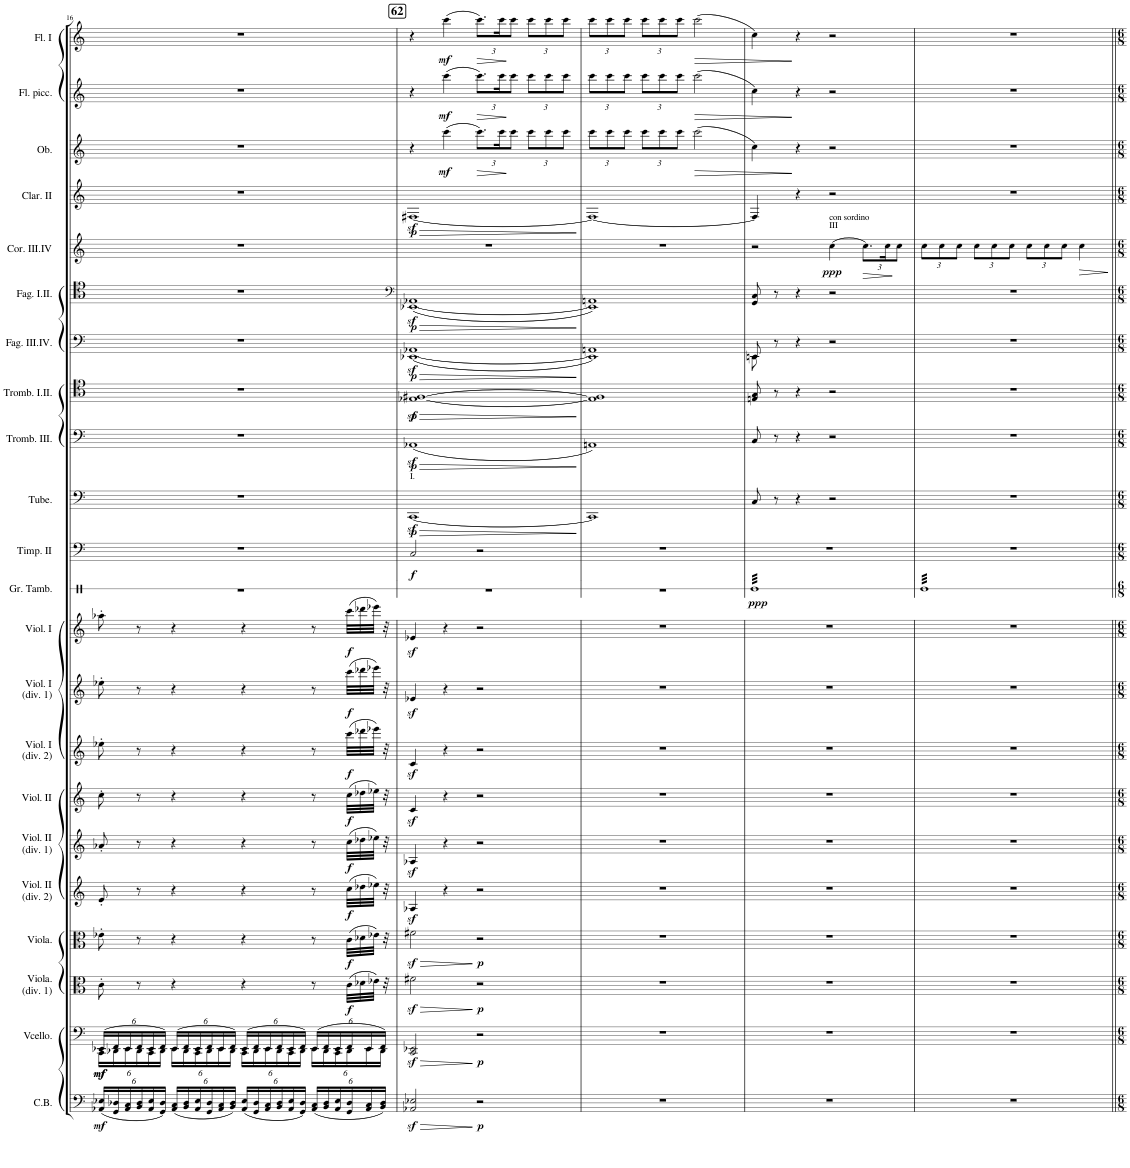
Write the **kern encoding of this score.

**kern	**dynam	**kern	**dynam	**kern	**dynam	**kern	**dynam	**kern	**dynam	**kern	**dynam	**kern	**dynam	**kern	**dynam	**kern	**dynam	**kern	**dynam	**kern	**dynam	**kern	**dynam	**kern	**dynam	**kern	**dynam	**kern	**dynam	**kern	**dynam	**kern	**dynam	**kern	**dynam	**kern	**dynam	**kern	**dynam	**kern	**dynam
*part21	*part21	*part20	*part20	*part19	*part19	*part18	*part18	*part17	*part17	*part16	*part16	*part15	*part15	*part14	*part14	*part13	*part13	*part12	*part12	*part11	*part11	*part10	*part10	*part9	*part9	*part8	*part8	*part7	*part7	*part6	*part6	*part5	*part5	*part4	*part4	*part3	*part3	*part2	*part2	*part1	*part1
*staff21	*staff21	*staff20	*staff20	*staff19	*staff19	*staff18	*staff18	*staff17	*staff17	*staff16	*staff16	*staff15	*staff15	*staff14	*staff14	*staff13	*staff13	*staff12	*staff12	*staff11	*staff11	*staff10	*staff10	*staff9	*staff9	*staff8	*staff8	*staff7	*staff7	*staff6	*staff6	*staff5	*staff5	*staff4	*staff4	*staff3	*staff3	*staff2	*staff2	*staff1	*staff1
*I"Contrabasso	*	*I"Violoncello	*	*I"Violas	*	*I"Viola.	*	*I"Violins	*	*I"Violino II.	*	*I"Violins	*	*I"Violins	*	*I"Violino I.	*	*I"Violins	*	*I"Timpani II in Gis (Sol#) Cis (Ut#)	*	*I"2 Tube.	*	*I"Trombone III.	*	*I"Tromboni I e II.	*	*I"Bassoon	*	*I"I.II.  4 Fagotti  III.IV.	*	*I"High C Horn	*	*I"C Clarinet	*	*I"2 Oboi.	*	*I"Flauto piccolo.	*	*I"Flauto I.	*
*I'C.B.	*	*I'Vcello.	*	*	*	*I'Viola.	*	*	*	*	*	*	*	*	*	*	*	*I'Viol. I	*	*I'Timp. II	*	*I'Tube.	*	*I'Tromb. III.	*	*I'Tromb. I.II.	*	*	*	*I'Fag. I.II.	*	*	*	*	*	*I'Ob.	*	*I'Fl. picc.	*	*I'Fl. I	*
!!LO:PB:g=z
*clefF4	*	*clefF4	*	*clefC3	*	*clefC3	*	*clefG2	*	*clefG2	*	*clefG2	*	*clefG2	*	*clefG2	*	*clefG2	*	*clefF4	*	*clefF4	*	*clefF4	*	*clefC4	*	*clefF4	*	*clefC4	*	*clefG2	*	*clefG2	*	*clefG2	*	*clefG2	*	*clefG2	*
*Trd7c12	*	*	*	*	*	*	*	*	*	*	*	*	*	*	*	*	*	*	*	*	*	*	*	*	*	*	*	*	*	*	*	*Trd7c12	*	*Trd1c2	*	*	*	*Trd-7c-12	*	*	*
*k[]	*	*k[]	*	*k[]	*	*k[]	*	*k[]	*	*k[]	*	*k[]	*	*k[]	*	*k[]	*	*k[]	*	*k[]	*	*k[]	*	*k[]	*	*k[]	*	*k[]	*	*k[]	*	*k[]	*	*k[]	*	*k[]	*	*k[]	*	*k[]	*
*M4/4	*	*M4/4	*	*M4/4	*	*M4/4	*	*M4/4	*	*M4/4	*	*M4/4	*	*M4/4	*	*M4/4	*	*M4/4	*	*M4/4	*	*M4/4	*	*M4/4	*	*M4/4	*	*M4/4	*	*M4/4	*	*M4/4	*	*M4/4	*	*M4/4	*	*M4/4	*	*M4/4	*
*met(c)	*	*met(c)	*	*met(c)	*	*met(c)	*	*met(c)	*	*met(c)	*	*met(c)	*	*met(c)	*	*met(c)	*	*met(c)	*	*met(c)	*	*met(c)	*	*met(c)	*	*met(c)	*	*met(c)	*	*met(c)	*	*met(c)	*	*met(c)	*	*met(c)	*	*met(c)	*	*met(c)	*
*Xbrackettup	*	*Xbrackettup	*	*	*	*	*	*	*	*	*	*	*	*	*	*	*	*	*	*	*	*	*	*	*	*	*	*	*	*	*	*	*	*	*	*	*	*	*	*	*
=16	=16	=16	=16	=16	=16	=16	=16	=16	=16	=16	=16	=16	=16	=16	=16	=16	=16	=16	=16	=16	=16	=16	=16	=16	=16	=16	=16	=16	=16	=16	=16	=16	=16	=16	=16	=16	=16	=16	=16	=16	=16
*	*	*^	*	*	*	*	*	*	*	*	*	*	*	*	*	*	*	*	*	*	*	*	*	*	*	*	*	*	*	*	*	*	*	*	*	*	*	*	*	*	*
!	!LO:DY:b	!	!	!LO:DY:b	!	!	!	!	!	!	!	!	!	!	!	!	!	!	!	!	!	!	!	!	!	!	!	!	!	!	!	!	!	!	!	!	!	!	!	!	!	!
!	!	!	!	!LO:DY:n=1:b	!	!	!	!	!	!	!	!	!	!	!	!	!	!	!	!	!	!	!	!	!	!	!	!	!	!	!	!	!	!	!	!	!	!	!	!	!	!
(24AA-X/ 24E-X/LL	mf	(24EE-X/LL	24CC\LL	mf mf	8c'\	.	8e-X'\	.	8e'/	.	8a-X'/	.	8cc'\	.	8ee-X'\	.	8ee-X'\	.	8aa-X'\	.	1r	.	1r	.	1r	.	1r	.	1r	.	1r	.	1r	.	1r	.	1r	.	1r	.	1r	.
24GG/ 24D-X/	.	24FF/	24DD-X\	.	.	.	.	.	.	.	.	.	.	.	.	.	.	.	.	.	.	.	.	.	.	.	.	.	.	.	.	.	.	.	.	.	.	.	.	.	.	.
24AA-/ 24C/	.	24EE-/	24EE-\	.	.	.	.	.	.	.	.	.	.	.	.	.	.	.	.	.	.	.	.	.	.	.	.	.	.	.	.	.	.	.	.	.	.	.	.	.	.	.
24BB/ 24D-/	.	24FF/	24DD-\	.	8r	.	8r	.	8r	.	8r	.	8r	.	8r	.	8r	.	8r	.	.	.	.	.	.	.	.	.	.	.	.	.	.	.	.	.	.	.	.	.	.	.
24AA-/ 24E-/	.	24EE-/	24CC\	.	.	.	.	.	.	.	.	.	.	.	.	.	.	.	.	.	.	.	.	.	.	.	.	.	.	.	.	.	.	.	.	.	.	.	.	.	.	.
24GG/ 24D-/JJ)	.	24FF/JJ)	24DD-\JJ	.	.	.	.	.	.	.	.	.	.	.	.	.	.	.	.	.	.	.	.	.	.	.	.	.	.	.	.	.	.	.	.	.	.	.	.	.	.	.
(24AA-/ 24C/LL	.	(24EE-/LL	24EE-\LL	.	4r	.	4r	.	4r	.	4r	.	4r	.	4r	.	4r	.	4r	.	.	.	.	.	.	.	.	.	.	.	.	.	.	.	.	.	.	.	.	.	.	.
24BB/ 24D-/	.	24FF/	24DD-\	.	.	.	.	.	.	.	.	.	.	.	.	.	.	.	.	.	.	.	.	.	.	.	.	.	.	.	.	.	.	.	.	.	.	.	.	.	.	.
24AA-/ 24E-/	.	24EE-/	24CC\	.	.	.	.	.	.	.	.	.	.	.	.	.	.	.	.	.	.	.	.	.	.	.	.	.	.	.	.	.	.	.	.	.	.	.	.	.	.	.
24GG/ 24D-/	.	24FF/	24DD-\	.	.	.	.	.	.	.	.	.	.	.	.	.	.	.	.	.	.	.	.	.	.	.	.	.	.	.	.	.	.	.	.	.	.	.	.	.	.	.
24AA-/ 24C/	.	24EE-/	24EE-\	.	.	.	.	.	.	.	.	.	.	.	.	.	.	.	.	.	.	.	.	.	.	.	.	.	.	.	.	.	.	.	.	.	.	.	.	.	.	.
24BB/ 24D-/JJ)	.	24FF/JJ)	24DD-\JJ	.	.	.	.	.	.	.	.	.	.	.	.	.	.	.	.	.	.	.	.	.	.	.	.	.	.	.	.	.	.	.	.	.	.	.	.	.	.	.
(24AA-/ 24E-/LL	.	(24EE-/LL	24CC\LL	.	4r	.	4r	.	4r	.	4r	.	4r	.	4r	.	4r	.	4r	.	.	.	.	.	.	.	.	.	.	.	.	.	.	.	.	.	.	.	.	.	.	.
24GG/ 24D-/	.	24FF/	24DD-\	.	.	.	.	.	.	.	.	.	.	.	.	.	.	.	.	.	.	.	.	.	.	.	.	.	.	.	.	.	.	.	.	.	.	.	.	.	.	.
24AA-/ 24C/	.	24EE-/	24EE-\	.	.	.	.	.	.	.	.	.	.	.	.	.	.	.	.	.	.	.	.	.	.	.	.	.	.	.	.	.	.	.	.	.	.	.	.	.	.	.
24BB/ 24D-/	.	24FF/	24DD-\	.	.	.	.	.	.	.	.	.	.	.	.	.	.	.	.	.	.	.	.	.	.	.	.	.	.	.	.	.	.	.	.	.	.	.	.	.	.	.
24AA-/ 24E-/	.	24EE-/	24CC\	.	.	.	.	.	.	.	.	.	.	.	.	.	.	.	.	.	.	.	.	.	.	.	.	.	.	.	.	.	.	.	.	.	.	.	.	.	.	.
24GG/ 24D-/JJ)	.	24FF/JJ)	24DD-\JJ	.	.	.	.	.	.	.	.	.	.	.	.	.	.	.	.	.	.	.	.	.	.	.	.	.	.	.	.	.	.	.	.	.	.	.	.	.	.	.
(24AA-/ 24C/LL	.	(24EE-/LL	24EE-\LL	.	8r	.	8r	.	8r	.	8r	.	8r	.	8r	.	8r	.	8r	.	.	.	.	.	.	.	.	.	.	.	.	.	.	.	.	.	.	.	.	.	.	.
24BB/ 24D-/	.	24FF/	24DD-\	.	.	.	.	.	.	.	.	.	.	.	.	.	.	.	.	.	.	.	.	.	.	.	.	.	.	.	.	.	.	.	.	.	.	.	.	.	.	.
24AA-/ 24E-/	.	24EE-/	24CC\	.	.	.	.	.	.	.	.	.	.	.	.	.	.	.	.	.	.	.	.	.	.	.	.	.	.	.	.	.	.	.	.	.	.	.	.	.	.	.
!	!	!	!	!	!	!LO:DY:b	!	!LO:DY:b	!	!LO:DY:b	!	!LO:DY:b	!	!LO:DY:b	!	!LO:DY:b	!	!LO:DY:b	!	!LO:DY:b	!	!	!	!	!	!	!	!	!	!	!	!	!	!	!	!	!	!	!	!	!	!
24GG/ 24D-/	.	24FF/	24DD-\	.	(32c\LLL	f	(32c\LLL	f	(32cc\LLL	f	(32cc\LLL	f	(32cc\LLL	f	(32ccc\LLL	f	(32ccc\LLL	f	(32ccc\LLL	f	.	.	.	.	.	.	.	.	.	.	.	.	.	.	.	.	.	.	.	.	.	.
.	.	.	.	.	32d-X\	.	32d-X\	.	32dd-X\	.	32dd-X\	.	32dd-X\	.	32ddd-X\	.	32ddd-X\	.	32ddd-X\	.	.	.	.	.	.	.	.	.	.	.	.	.	.	.	.	.	.	.	.	.	.	.
24AA-/ 24C/	.	24EE-/	24EE-\	.	.	.	.	.	.	.	.	.	.	.	.	.	.	.	.	.	.	.	.	.	.	.	.	.	.	.	.	.	.	.	.	.	.	.	.	.	.	.
.	.	.	.	.	32e-X\JJJ)	.	32e-X\JJJ)	.	32ee-X\JJJ)	.	32ee-X\JJJ)	.	32ee-X\JJJ)	.	32eee-X\JJJ)	.	32eee-X\JJJ)	.	32eee-X\JJJ)	.	.	.	.	.	.	.	.	.	.	.	.	.	.	.	.	.	.	.	.	.	.	.
24BB/ 24D-/JJ)	.	24FF/JJ)	24DD-\JJ	.	.	.	.	.	.	.	.	.	.	.	.	.	.	.	.	.	.	.	.	.	.	.	.	.	.	.	.	.	.	.	.	.	.	.	.	.	.	.
.	.	.	.	.	32r	.	32r	.	32r	.	32r	.	32r	.	32r	.	32r	.	32r	.	.	.	.	.	.	.	.	.	.	.	.	.	.	.	.	.	.	.	.	.	.	.
*	*	*v	*v	*	*	*	*	*	*	*	*	*	*	*	*	*	*	*	*	*	*	*	*	*	*	*	*	*	*	*	*	*	*	*	*	*	*	*	*	*	*	*
!!LO:REH:place=s1:a:B:cj:fs=14:t=62
=17	=17	=17	=17	=17	=17	=17	=17	=17	=17	=17	=17	=17	=17	=17	=17	=17	=17	=17	=17	=17	=17	=17	=17	=17	=17	=17	=17	=17	=17	=17	=17	=17	=17	=17	=17	=17	=17	=17	=17	=17	=17
*	*	*	*	*	*	*	*	*	*	*	*	*	*	*	*	*	*	*	*	*	*	*	*	*	*	*	*	*	*	*clefF4	*	*	*	*	*	*	*	*	*	*	*
!	!	!	!	!	!	!	!	!	!	!	!	!	!	!	!	!	!	!	!	!	!	!LO:TX:a:t=I.	!	!	!	!	!	!	!	!	!	!	!	!	!	!	!	!	!	!	!
!	!LO:HP:b	!	!LO:HP:b	!	!LO:HP:b	!	!LO:HP:b	!	!	!	!	!	!	!	!	!	!	!	!	!	!LO:DY:b	!	!LO:HP:b	!	!LO:HP:b	!	!LO:HP:b	!	!LO:HP:b	!	!LO:HP:b	!	!	!	!LO:HP:b	!	!	!	!	!	!
!	!	!	!	!	!	!	!	!	!	!	!	!	!	!	!	!	!	!	!	!	!	!	!LO:DY:n=1:b	!	!LO:DY:n=1:b	!	!LO:DY:n=1:b	!	!LO:DY:n=1:b	!	!LO:DY:n=1:b	!	!	!	!LO:DY:n=1:b	!	!	!	!	!	!
2AA-X/z< 2E-X/z<	>	2CC/z< 2EE-X/z<	>	2f#Xz<\	>	2f#Xz<\	>	4A-Xz</	.	4A-Xz</	.	4cz</	.	4cz</	.	4e-Xz</	.	4e-Xz</	.	2C/	f	[1CCz<	> p	(1AA-Xz<	> p	[1E-Xz< [1F#Xz<	> p	([1EE-Xz< 1AA-Xz<	> p	([1EE-Xz< 1AA-Xz<	> p	1r	.	[1F#Xz<	> p	4r	.	4r	.	4r	.
!	!	!	!	!	!	!	!	!	!	!	!	!	!	!	!	!	!	!	!	!	!	!	!	!	!	!	!	!	!	!	!	!	!	!	!	!	!LO:DY:b	!	!LO:DY:b	!	!LO:DY:b
.	.	.	.	.	.	.	.	4r	.	4r	.	4r	.	4r	.	4r	.	4r	.	.	.	.	.	.	.	.	.	.	.	.	.	.	.	.	.	(4ccc\	mf	(4ccc\	mf	(4ccc\	mf
*	*	*	*	*	*	*	*	*	*	*	*	*	*	*	*	*	*	*	*	*	*	*	*	*	*	*	*	*	*	*	*	*	*	*	*	*Xbrackettup	*	*	*	*	*
!	!	!	!	!	!	!	!	!	!	!	!	!	!	!	!	!	!	!	!	!	!	!	!	!	!	!	!	!	!	!	!	!	!	!	!	!	!LO:HP:b	!	!	!	!
*	*	*	*	*	*	*	*	*	*	*	*	*	*	*	*	*	*	*	*	*	*	*	*	*	*	*	*	*	*	*	*	*	*	*	*	*	*	*Xbrackettup	*	*	*
!	!	!	!	!	!	!	!	!	!	!	!	!	!	!	!	!	!	!	!	!	!	!	!	!	!	!	!	!	!	!	!	!	!	!	!	!	!	!	!LO:HP:b	!	!
*	*	*	*	*	*	*	*	*	*	*	*	*	*	*	*	*	*	*	*	*	*	*	*	*	*	*	*	*	*	*	*	*	*	*	*	*	*	*	*	*Xbrackettup	*
!	!LO:DY:n=1:b	!	!LO:DY:n=1:b	!	!LO:DY:n=1:b	!	!LO:DY:n=1:b	!	!	!	!	!	!	!	!	!	!	!	!	!	!	!	!	!	!	!	!	!	!	!	!	!	!	!	!	!	!	!	!	!	!LO:HP:b
2r	] p	2r	] p	2r	] p	2r	] p	2r	.	2r	.	2r	.	2r	.	2r	.	2r	.	2r	.	.	.	.	.	.	.	.	.	.	.	.	.	.	.	12.ccc\L)	>	12.ccc\L)	>	12.ccc\L)	>
.	.	.	.	.	.	.	.	.	.	.	.	.	.	.	.	.	.	.	.	.	.	.	.	.	.	.	.	.	.	.	.	.	.	.	.	24ccc\K	.	24ccc\K	.	24ccc\K	.
.	.	.	.	.	.	.	.	.	.	.	.	.	.	.	.	.	.	.	.	.	.	.	.	.	.	.	.	.	.	.	.	.	.	.	.	12ccc\J	]	12ccc\J	]	12ccc\J	]
.	.	.	.	.	.	.	.	.	.	.	.	.	.	.	.	.	.	.	.	.	.	.	.	.	.	.	.	.	.	.	.	.	.	.	.	12ccc\L	.	12ccc\L	.	12ccc\L	.
.	.	.	.	.	.	.	.	.	.	.	.	.	.	.	.	.	.	.	.	.	.	.	.	.	.	.	.	.	.	.	.	.	.	.	.	12ccc\	.	12ccc\	.	12ccc\	.
.	.	.	.	.	.	.	.	.	.	.	.	.	.	.	.	.	.	.	.	.	.	.	.	.	.	.	.	.	.	.	.	.	.	.	.	12ccc\J	.	12ccc\J	.	12ccc\J	.
.	.	.	.	.	.	.	.	.	.	.	.	.	.	.	.	.	.	.	.	.	.	.	]	.	]	.	]	.	]	.	]	.	.	.	]	.	.	.	.	.	.
=18	=18	=18	=18	=18	=18	=18	=18	=18	=18	=18	=18	=18	=18	=18	=18	=18	=18	=18	=18	=18	=18	=18	=18	=18	=18	=18	=18	=18	=18	=18	=18	=18	=18	=18	=18	=18	=18	=18	=18	=18	=18
1r	.	1r	.	1r	.	1r	.	1r	.	1r	.	1r	.	1r	.	1r	.	1r	.	1r	.	1CC]	.	1AAn)	.	1E-] 1F#]	.	1EE-] 1AAn)	.	1EE-] 1AAn)	.	1r	.	1F#_	.	12ccc\L	.	12ccc\L	.	12ccc\L	.
.	.	.	.	.	.	.	.	.	.	.	.	.	.	.	.	.	.	.	.	.	.	.	.	.	.	.	.	.	.	.	.	.	.	.	.	12ccc\	.	12ccc\	.	12ccc\	.
.	.	.	.	.	.	.	.	.	.	.	.	.	.	.	.	.	.	.	.	.	.	.	.	.	.	.	.	.	.	.	.	.	.	.	.	12ccc\J	.	12ccc\J	.	12ccc\J	.
.	.	.	.	.	.	.	.	.	.	.	.	.	.	.	.	.	.	.	.	.	.	.	.	.	.	.	.	.	.	.	.	.	.	.	.	12ccc\L	.	12ccc\L	.	12ccc\L	.
.	.	.	.	.	.	.	.	.	.	.	.	.	.	.	.	.	.	.	.	.	.	.	.	.	.	.	.	.	.	.	.	.	.	.	.	12ccc\	.	12ccc\	.	12ccc\	.
.	.	.	.	.	.	.	.	.	.	.	.	.	.	.	.	.	.	.	.	.	.	.	.	.	.	.	.	.	.	.	.	.	.	.	.	12ccc\J	.	12ccc\J	.	12ccc\J	.
!	!	!	!	!	!	!	!	!	!	!	!	!	!	!	!	!	!	!	!	!	!	!	!	!	!	!	!	!	!	!	!	!	!	!	!	!	!LO:HP:b	!	!LO:HP:b	!	!LO:HP:b
.	.	.	.	.	.	.	.	.	.	.	.	.	.	.	.	.	.	.	.	.	.	.	.	.	.	.	.	.	.	.	.	.	.	.	.	(2ccc\	>	(2ccc\	>	(2ccc\	>
=19	=19	=19	=19	=19	=19	=19	=19	=19	=19	=19	=19	=19	=19	=19	=19	=19	=19	=19	=19	=19	=19	=19	=19	=19	=19	=19	=19	=19	=19	=19	=19	=19	=19	=19	=19	=19	=19	=19	=19	=19	=19
*	*	*	*	*	*	*	*	*	*	*	*	*	*	*	*	*	*	*	*	*	*	*	*	*	*	*	*	*^	*	*	*	*	*	*	*	*	*	*	*	*	*
1r	.	1r	.	1r	.	1r	.	1r	.	1r	.	1r	.	1r	.	1r	.	1r	.	1r	.	8C/	.	8C/	.	8En/ 8G/	.	8EEn/	8EE\	.	8GG/ 8C/	.	2r	.	4F#/]	.	4cc\)	.	4cc\)	.	4cc\)	.
.	.	.	.	.	.	.	.	.	.	.	.	.	.	.	.	.	.	.	.	.	.	8r	.	8r	.	8r	.	8r	2..ryy	.	8r	.	.	.	.	.	.	.	.	.	.	.
.	.	.	.	.	.	.	.	.	.	.	.	.	.	.	.	.	.	.	.	.	.	4r	.	4r	.	4r	.	4r	.	.	4r	.	.	.	4r	.	4r	]	4r	]	4r	]
!	!	!	!	!	!	!	!	!	!	!	!	!	!	!	!	!	!	!	!	!	!	!	!	!	!	!	!	!	!	!	!	!	!LO:TX:a:t=III	!	!	!	!	!	!	!	!	!
!	!	!	!	!	!	!	!	!	!	!	!	!	!	!	!	!	!	!	!	!	!	!	!	!	!	!	!	!	!	!	!	!	!LO:TX:a:t=con sordino	!	!	!	!	!	!	!	!	!
!	!	!	!	!	!	!	!	!	!	!	!	!	!	!	!	!	!	!	!	!	!	!	!	!	!	!	!	!	!	!	!	!	!	!LO:DY:b	!	!	!	!	!	!	!	!
.	.	.	.	.	.	.	.	.	.	.	.	.	.	.	.	.	.	.	.	.	.	2r	.	2r	.	2r	.	2r	.	.	2r	.	(4cc\	ppp	2r	.	2r	.	2r	.	2r	.
*	*	*	*	*	*	*	*	*	*	*	*	*	*	*	*	*	*	*	*	*	*	*	*	*	*	*	*	*	*	*	*	*	*Xbrackettup	*	*	*	*	*	*	*	*	*
!	!	!	!	!	!	!	!	!	!	!	!	!	!	!	!	!	!	!	!	!	!	!	!	!	!	!	!	!	!	!	!	!	!	!LO:HP:b	!	!	!	!	!	!	!	!
.	.	.	.	.	.	.	.	.	.	.	.	.	.	.	.	.	.	.	.	.	.	.	.	.	.	.	.	.	.	.	.	.	12.cc\L)	>	.	.	.	.	.	.	.	.
.	.	.	.	.	.	.	.	.	.	.	.	.	.	.	.	.	.	.	.	.	.	.	.	.	.	.	.	.	.	.	.	.	24cc\K	.	.	.	.	.	.	.	.	.
.	.	.	.	.	.	.	.	.	.	.	.	.	.	.	.	.	.	.	.	.	.	.	.	.	.	.	.	.	.	.	.	.	12cc\J	]	.	.	.	.	.	.	.	.
*	*	*	*	*	*	*	*	*	*	*	*	*	*	*	*	*	*	*	*	*	*	*	*	*	*	*	*	*v	*v	*	*	*	*	*	*	*	*	*	*	*	*	*
=20	=20	=20	=20	=20	=20	=20	=20	=20	=20	=20	=20	=20	=20	=20	=20	=20	=20	=20	=20	=20	=20	=20	=20	=20	=20	=20	=20	=20	=20	=20	=20	=20	=20	=20	=20	=20	=20	=20	=20	=20	=20
1r	.	1r	.	1r	.	1r	.	1r	.	1r	.	1r	.	1r	.	1r	.	1r	.	1r	.	1r	.	1r	.	1r	.	1r	.	1r	.	12cc\L	.	1r	.	1r	.	1r	.	1r	.
.	.	.	.	.	.	.	.	.	.	.	.	.	.	.	.	.	.	.	.	.	.	.	.	.	.	.	.	.	.	.	.	12cc\	.	.	.	.	.	.	.	.	.
.	.	.	.	.	.	.	.	.	.	.	.	.	.	.	.	.	.	.	.	.	.	.	.	.	.	.	.	.	.	.	.	12cc\J	.	.	.	.	.	.	.	.	.
.	.	.	.	.	.	.	.	.	.	.	.	.	.	.	.	.	.	.	.	.	.	.	.	.	.	.	.	.	.	.	.	12cc\L	.	.	.	.	.	.	.	.	.
.	.	.	.	.	.	.	.	.	.	.	.	.	.	.	.	.	.	.	.	.	.	.	.	.	.	.	.	.	.	.	.	12cc\	.	.	.	.	.	.	.	.	.
.	.	.	.	.	.	.	.	.	.	.	.	.	.	.	.	.	.	.	.	.	.	.	.	.	.	.	.	.	.	.	.	12cc\J	.	.	.	.	.	.	.	.	.
.	.	.	.	.	.	.	.	.	.	.	.	.	.	.	.	.	.	.	.	.	.	.	.	.	.	.	.	.	.	.	.	12cc\L	.	.	.	.	.	.	.	.	.
.	.	.	.	.	.	.	.	.	.	.	.	.	.	.	.	.	.	.	.	.	.	.	.	.	.	.	.	.	.	.	.	12cc\	.	.	.	.	.	.	.	.	.
.	.	.	.	.	.	.	.	.	.	.	.	.	.	.	.	.	.	.	.	.	.	.	.	.	.	.	.	.	.	.	.	12cc\J	.	.	.	.	.	.	.	.	.
!	!	!	!	!	!	!	!	!	!	!	!	!	!	!	!	!	!	!	!	!	!	!	!	!	!	!	!	!	!	!	!	!	!LO:HP:b	!	!	!	!	!	!	!	!
.	.	.	.	.	.	.	.	.	.	.	.	.	.	.	.	.	.	.	.	.	.	.	.	.	.	.	.	.	.	.	.	4cc\	>	.	.	.	.	.	.	.	.
.	.	.	.	.	.	.	.	.	.	.	.	.	.	.	.	.	.	.	.	.	.	.	.	.	.	.	.	.	.	.	.	.	]	.	.	.	.	.	.	.	.
=||	=||	=||	=||	=||	=||	=||	=||	=||	=||	=||	=||	=||	=||	=||	=||	=||	=||	=||	=||	=||	=||	=||	=||	=||	=||	=||	=||	=||	=||	=||	=||	=||	=||	=||	=||	=||	=||	=||	=||	=||	=||
*-	*-	*-	*-	*-	*-	*-	*-	*-	*-	*-	*-	*-	*-	*-	*-	*-	*-	*-	*-	*-	*-	*-	*-	*-	*-	*-	*-	*-	*-	*-	*-	*-	*-	*-	*-	*-	*-	*-	*-	*-	*-
